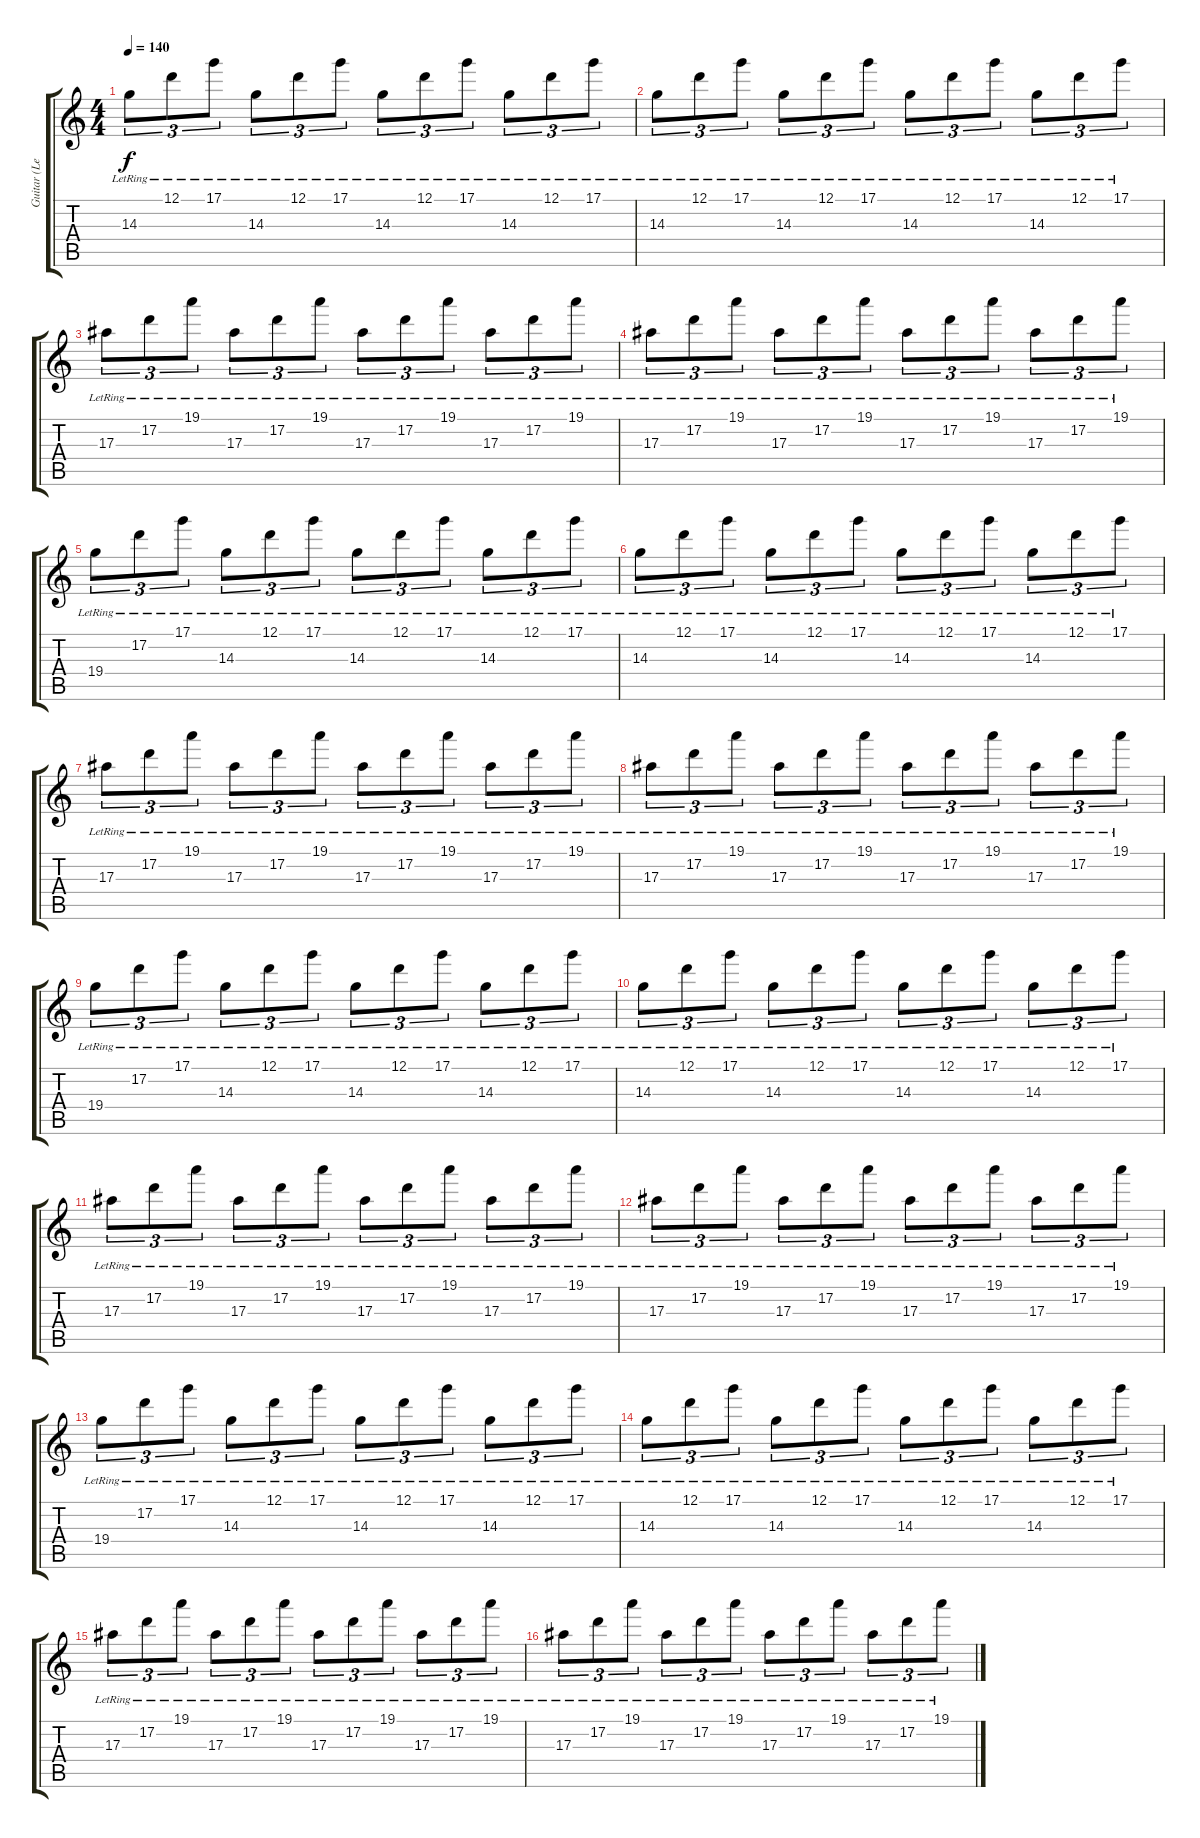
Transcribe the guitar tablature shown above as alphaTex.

\track ("Guitar (Lead) Drop C" "Guitar (Le") {mute instrument acousticguitarsteel}
\staff {score tabs}
\tuning (D4 A3 F3 C3 G2 C2) {hide}
\ts (4 4)
\tempo 140
\clef g2
\ks c
14.3{lr}.8{tu (3 2) dy f} 12.1{lr}.8{tu (3 2)} 17.1{lr}.8{tu (3 2)} 14.3{lr}.8{tu (3 2)} 12.1{lr}.8{tu (3 2)} 17.1{lr}.8{tu (3 2)} 14.3{lr}.8{tu (3 2)} 12.1{lr}.8{tu (3 2)} 17.1{lr}.8{tu (3 2)} 14.3{lr}.8{tu (3 2)} 12.1{lr}.8{tu (3 2)} 17.1{lr}.8{tu (3 2)} |
14.3{lr}.8{tu (3 2)} 12.1{lr}.8{tu (3 2)} 17.1{lr}.8{tu (3 2)} 14.3{lr}.8{tu (3 2)} 12.1{lr}.8{tu (3 2)} 17.1{lr}.8{tu (3 2)} 14.3{lr}.8{tu (3 2)} 12.1{lr}.8{tu (3 2)} 17.1{lr}.8{tu (3 2)} 14.3{lr}.8{tu (3 2)} 12.1{lr}.8{tu (3 2)} 17.1{lr}.8{tu (3 2)} |
17.3{lr}.8{tu (3 2)} 17.2{lr}.8{tu (3 2)} 19.1{lr}.8{tu (3 2)} 17.3{lr}.8{tu (3 2)} 17.2{lr}.8{tu (3 2)} 19.1{lr}.8{tu (3 2)} 17.3{lr}.8{tu (3 2)} 17.2{lr}.8{tu (3 2)} 19.1{lr}.8{tu (3 2)} 17.3{lr}.8{tu (3 2)} 17.2{lr}.8{tu (3 2)} 19.1{lr}.8{tu (3 2)} |
17.3{lr}.8{tu (3 2)} 17.2{lr}.8{tu (3 2)} 19.1{lr}.8{tu (3 2)} 17.3{lr}.8{tu (3 2)} 17.2{lr}.8{tu (3 2)} 19.1{lr}.8{tu (3 2)} 17.3{lr}.8{tu (3 2)} 17.2{lr}.8{tu (3 2)} 19.1{lr}.8{tu (3 2)} 17.3{lr}.8{tu (3 2)} 17.2{lr}.8{tu (3 2)} 19.1{lr}.8{tu (3 2)} |
19.4{lr}.8{tu (3 2)} 17.2{lr}.8{tu (3 2)} 17.1{lr}.8{tu (3 2)} 14.3{lr}.8{tu (3 2)} 12.1{lr}.8{tu (3 2)} 17.1{lr}.8{tu (3 2)} 14.3{lr}.8{tu (3 2)} 12.1{lr}.8{tu (3 2)} 17.1{lr}.8{tu (3 2)} 14.3{lr}.8{tu (3 2)} 12.1{lr}.8{tu (3 2)} 17.1{lr}.8{tu (3 2)} |
14.3{lr}.8{tu (3 2)} 12.1{lr}.8{tu (3 2)} 17.1{lr}.8{tu (3 2)} 14.3{lr}.8{tu (3 2)} 12.1{lr}.8{tu (3 2)} 17.1{lr}.8{tu (3 2)} 14.3{lr}.8{tu (3 2)} 12.1{lr}.8{tu (3 2)} 17.1{lr}.8{tu (3 2)} 14.3{lr}.8{tu (3 2)} 12.1{lr}.8{tu (3 2)} 17.1{lr}.8{tu (3 2)} |
17.3{lr}.8{tu (3 2)} 17.2{lr}.8{tu (3 2)} 19.1{lr}.8{tu (3 2)} 17.3{lr}.8{tu (3 2)} 17.2{lr}.8{tu (3 2)} 19.1{lr}.8{tu (3 2)} 17.3{lr}.8{tu (3 2)} 17.2{lr}.8{tu (3 2)} 19.1{lr}.8{tu (3 2)} 17.3{lr}.8{tu (3 2)} 17.2{lr}.8{tu (3 2)} 19.1{lr}.8{tu (3 2)} |
17.3{lr}.8{tu (3 2)} 17.2{lr}.8{tu (3 2)} 19.1{lr}.8{tu (3 2)} 17.3{lr}.8{tu (3 2)} 17.2{lr}.8{tu (3 2)} 19.1{lr}.8{tu (3 2)} 17.3{lr}.8{tu (3 2)} 17.2{lr}.8{tu (3 2)} 19.1{lr}.8{tu (3 2)} 17.3{lr}.8{tu (3 2)} 17.2{lr}.8{tu (3 2)} 19.1{lr}.8{tu (3 2)} |
19.4{lr}.8{tu (3 2)} 17.2{lr}.8{tu (3 2)} 17.1{lr}.8{tu (3 2)} 14.3{lr}.8{tu (3 2)} 12.1{lr}.8{tu (3 2)} 17.1{lr}.8{tu (3 2)} 14.3{lr}.8{tu (3 2)} 12.1{lr}.8{tu (3 2)} 17.1{lr}.8{tu (3 2)} 14.3{lr}.8{tu (3 2)} 12.1{lr}.8{tu (3 2)} 17.1{lr}.8{tu (3 2)} |
14.3{lr}.8{tu (3 2)} 12.1{lr}.8{tu (3 2)} 17.1{lr}.8{tu (3 2)} 14.3{lr}.8{tu (3 2)} 12.1{lr}.8{tu (3 2)} 17.1{lr}.8{tu (3 2)} 14.3{lr}.8{tu (3 2)} 12.1{lr}.8{tu (3 2)} 17.1{lr}.8{tu (3 2)} 14.3{lr}.8{tu (3 2)} 12.1{lr}.8{tu (3 2)} 17.1{lr}.8{tu (3 2)} |
17.3{lr}.8{tu (3 2)} 17.2{lr}.8{tu (3 2)} 19.1{lr}.8{tu (3 2)} 17.3{lr}.8{tu (3 2)} 17.2{lr}.8{tu (3 2)} 19.1{lr}.8{tu (3 2)} 17.3{lr}.8{tu (3 2)} 17.2{lr}.8{tu (3 2)} 19.1{lr}.8{tu (3 2)} 17.3{lr}.8{tu (3 2)} 17.2{lr}.8{tu (3 2)} 19.1{lr}.8{tu (3 2)} |
17.3{lr}.8{tu (3 2)} 17.2{lr}.8{tu (3 2)} 19.1{lr}.8{tu (3 2)} 17.3{lr}.8{tu (3 2)} 17.2{lr}.8{tu (3 2)} 19.1{lr}.8{tu (3 2)} 17.3{lr}.8{tu (3 2)} 17.2{lr}.8{tu (3 2)} 19.1{lr}.8{tu (3 2)} 17.3{lr}.8{tu (3 2)} 17.2{lr}.8{tu (3 2)} 19.1{lr}.8{tu (3 2)} |
19.4{lr}.8{tu (3 2)} 17.2{lr}.8{tu (3 2)} 17.1{lr}.8{tu (3 2)} 14.3{lr}.8{tu (3 2)} 12.1{lr}.8{tu (3 2)} 17.1{lr}.8{tu (3 2)} 14.3{lr}.8{tu (3 2)} 12.1{lr}.8{tu (3 2)} 17.1{lr}.8{tu (3 2)} 14.3{lr}.8{tu (3 2)} 12.1{lr}.8{tu (3 2)} 17.1{lr}.8{tu (3 2)} |
14.3{lr}.8{tu (3 2)} 12.1{lr}.8{tu (3 2)} 17.1{lr}.8{tu (3 2)} 14.3{lr}.8{tu (3 2)} 12.1{lr}.8{tu (3 2)} 17.1{lr}.8{tu (3 2)} 14.3{lr}.8{tu (3 2)} 12.1{lr}.8{tu (3 2)} 17.1{lr}.8{tu (3 2)} 14.3{lr}.8{tu (3 2)} 12.1{lr}.8{tu (3 2)} 17.1{lr}.8{tu (3 2)} |
17.3{lr}.8{tu (3 2)} 17.2{lr}.8{tu (3 2)} 19.1{lr}.8{tu (3 2)} 17.3{lr}.8{tu (3 2)} 17.2{lr}.8{tu (3 2)} 19.1{lr}.8{tu (3 2)} 17.3{lr}.8{tu (3 2)} 17.2{lr}.8{tu (3 2)} 19.1{lr}.8{tu (3 2)} 17.3{lr}.8{tu (3 2)} 17.2{lr}.8{tu (3 2)} 19.1{lr}.8{tu (3 2)} |
17.3{lr}.8{tu (3 2)} 17.2{lr}.8{tu (3 2)} 19.1{lr}.8{tu (3 2)} 17.3{lr}.8{tu (3 2)} 17.2{lr}.8{tu (3 2)} 19.1{lr}.8{tu (3 2)} 17.3{lr}.8{tu (3 2)} 17.2{lr}.8{tu (3 2)} 19.1{lr}.8{tu (3 2)} 17.3{lr}.8{tu (3 2)} 17.2{lr}.8{tu (3 2)} 19.1{lr}.8{tu (3 2)}
